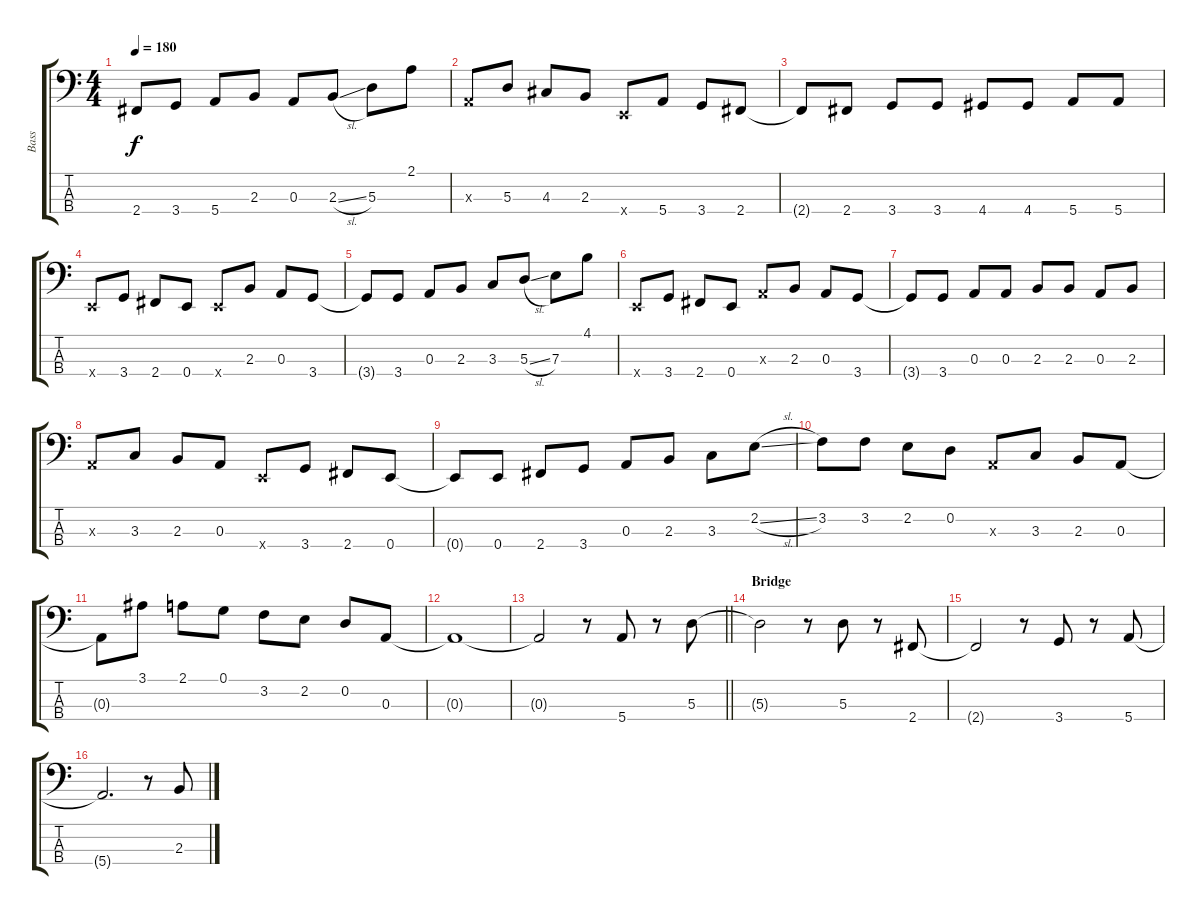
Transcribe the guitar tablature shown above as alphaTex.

\track ("Bass" "Bass") {instrument slapbass1}
\staff {score tabs}
\tuning (G2 D2 A1 E1) {hide}
\ts (4 4)
\tempo 180
\clef f4
\ks c
2.4{t}.8{dy f} 3.4.8 5.4.8 2.3.8 0.3.8 2.3{sl}.8 5.3.8 2.1.8 |
0.3{x}.8 5.3.8 4.3.8 2.3.8 0.4{x}.8 5.4.8 3.4.8 2.4.8 |
2.4{t}.8 2.4.8 3.4.8 3.4.8 4.4.8 4.4.8 5.4.8 5.4.8 |
0.4{x}.8 3.4.8 2.4.8 0.4.8 0.4{x}.8 2.3.8 0.3.8 3.4.8 |
3.4{t}.8 3.4.8 0.3.8 2.3.8 3.3.8 5.3{sl}.8 7.3.8 4.1.8 |
0.4{x}.8 3.4.8 2.4.8 0.4.8 0.3{x}.8 2.3.8 0.3.8 3.4.8 |
3.4{t}.8 3.4.8 0.3.8 0.3.8 2.3.8 2.3.8 0.3.8 2.3.8 |
0.3{x}.8 3.3.8 2.3.8 0.3.8 0.4{x}.8 3.4.8 2.4.8 0.4.8 |
0.4{t}.8 0.4.8 2.4.8 3.4.8 0.3.8 2.3.8 3.3.8 2.2{sl}.8 |
3.2.8 3.2.8 2.2.8 0.2.8 0.3{x}.8 3.3.8 2.3.8 0.3.8 |
0.3{t}.8 3.1.8 2.1.8 0.1.8 3.2.8 2.2.8 0.2.8 0.3.8 |
0.3{t}.1 |
\barLineRight lightlight
0.3{t}.2 r.8 5.4.8 r.8 5.3.8 |
\section ("" "Bridge")
5.3{t}.2 r.8 5.3.8 r.8 2.4.8 |
2.4{t}.2 r.8 3.4.8 r.8 5.4.8 |
5.4{t}.2{d} r.8 2.3.8
